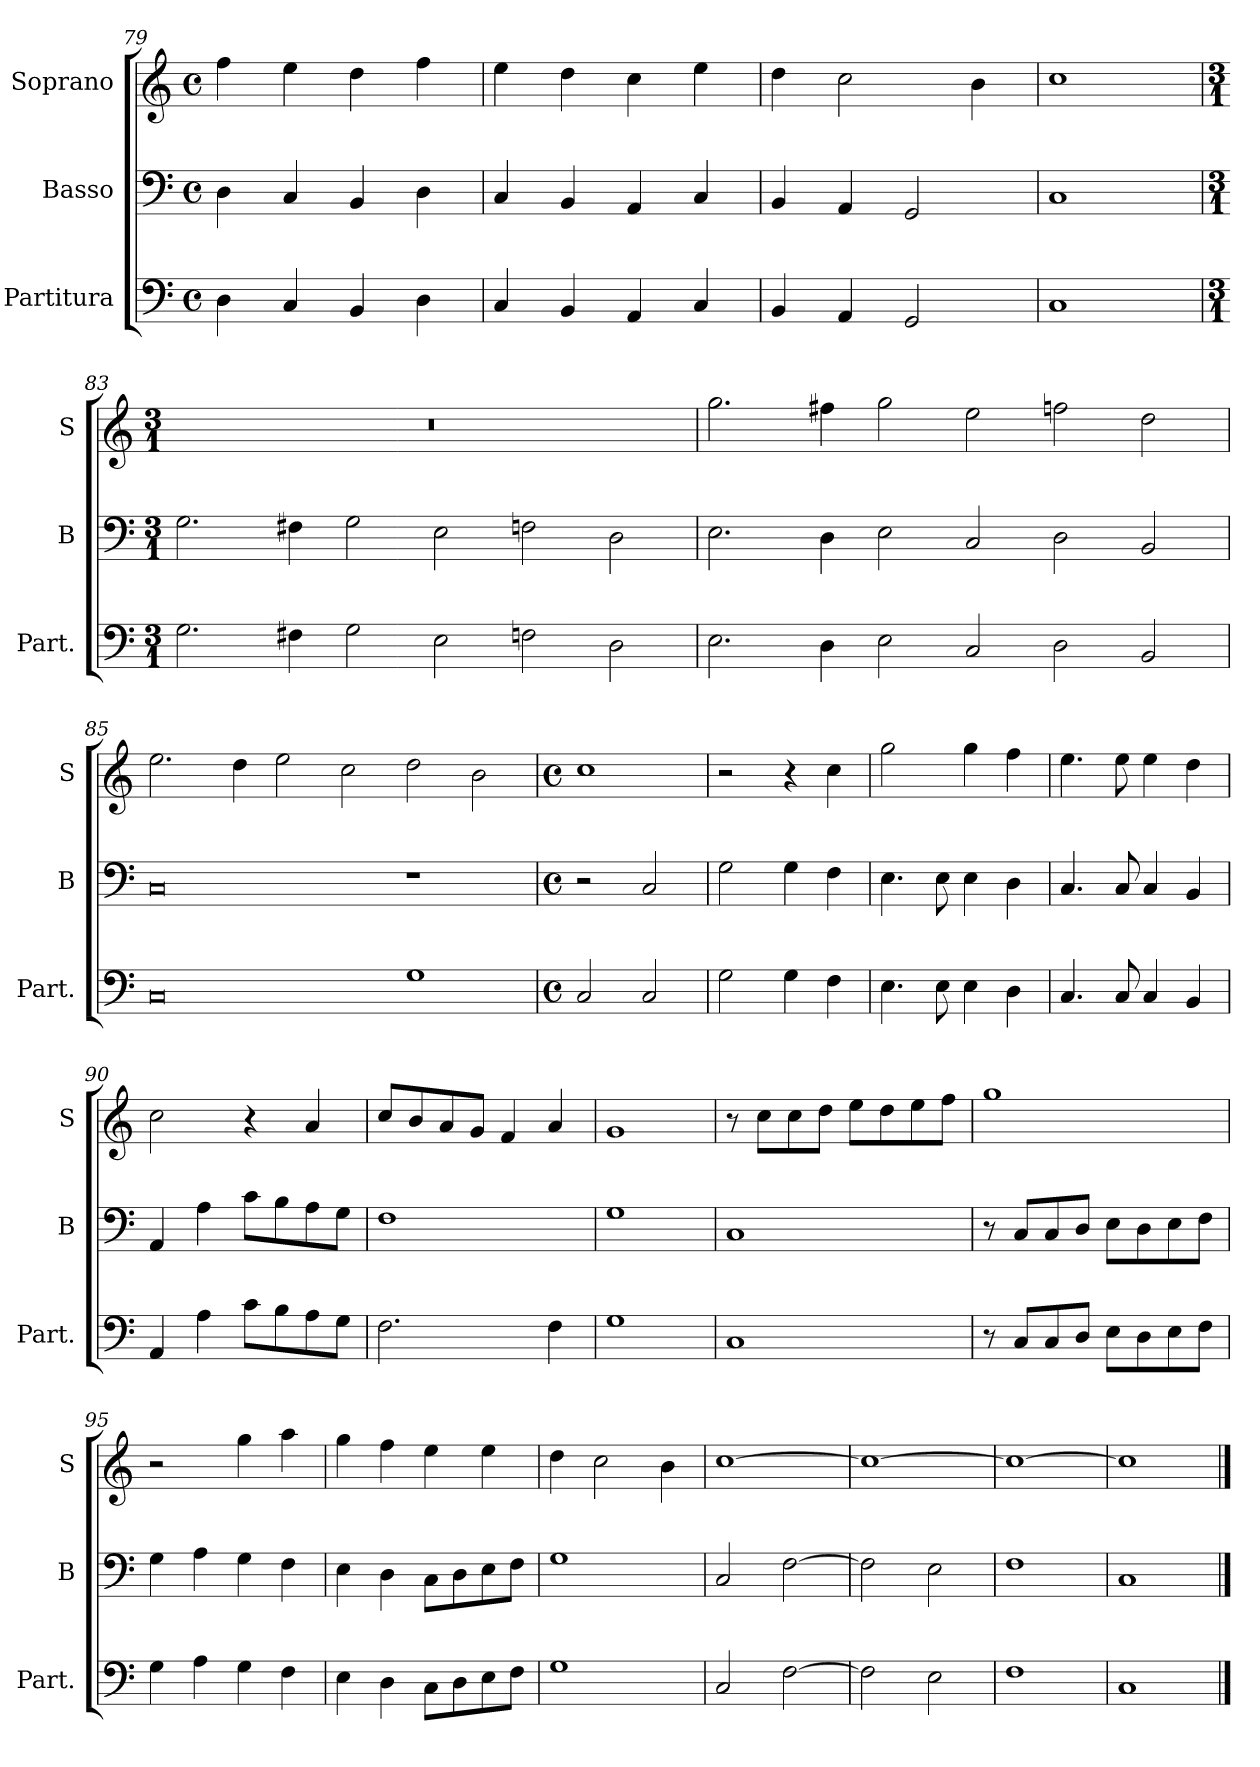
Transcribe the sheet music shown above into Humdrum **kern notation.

**kern	**kern	**kern
*part3	*part2	*part1
*staff3	*staff2	*staff1
*I"Partitura	*I"Basso	*I"Soprano
*I'Part.	*I'B	*I'S
*clefF4	*clefF4	*clefG2
*k[]	*k[]	*k[]
*M4/4	*M4/4	*M4/4
*met(c)	*met(c)	*met(c)
=79	=79	=79
4D\	4D\	4ff\
4C/	4C/	4ee\
4BB/	4BB/	4dd\
4D\	4D\	4ff\
=80	=80	=80
4C/	4C/	4ee\
4BB/	4BB/	4dd\
4AA/	4AA/	4cc\
4C/	4C/	4ee\
=81	=81	=81
4BB/	4BB/	4dd\
4AA/	4AA/	2cc\
2GG/	2GG/	.
.	.	4b\
=82	=82	=82
1C	1C	1cc
=83	=83	=83
*M3/1	*M3/1	*M3/1
*	*	*MM360
2.G\	2.G\	0.r
4F#X\	4F#X\	.
2G\	2G\	.
2E\	2E\	.
2Fn\	2Fn\	.
2D\	2D\	.
=84	=84	=84
2.E\	2.E\	2.gg\
4D\	4D\	4ff#X\
2E\	2E\	2gg\
2C/	2C/	2ee\
2D\	2D\	2ffn\
2BB/	2BB/	2dd\
=85	=85	=85
0C	0C	2.ee\
.	.	4dd\
.	.	2ee\
.	.	2cc\
1G	1r	2dd\
.	.	2b\
=86	=86	=86
*M4/4	*M4/4	*M4/4
*met(c)	*met(c)	*met(c)
*	*	*MM120
2C/	2r	1cc
2C/	2C/	.
=87	=87	=87
2G\	2G\	2r
4G\	4G\	4r
4F\	4F\	4cc\
=88	=88	=88
4.E\	4.E\	2gg\
8E\	8E\	.
4E\	4E\	4gg\
4D\	4D\	4ff\
=89	=89	=89
4.C/	4.C/	4.ee\
8C/	8C/	8ee\
4C/	4C/	4ee\
4BB/	4BB/	4dd\
=90	=90	=90
4AA/	4AA/	2cc\
4A\	4A\	.
8c\L	8c\L	4r
8B\	8B\	.
8A\	8A\	4a/
8G\J	8G\J	.
=91	=91	=91
2.F\	1F	8cc/L
.	.	8b/
.	.	8a/
.	.	8g/J
.	.	4f/
4F\	.	4a/
=92	=92	=92
1G	1G	1g
=93	=93	=93
1C	1C	8r
.	.	8cc\L
.	.	8cc\
.	.	8dd\J
.	.	8ee\L
.	.	8dd\
.	.	8ee\
.	.	8ff\J
=94	=94	=94
8r	8r	1gg
8C/L	8C/L	.
8C/	8C/	.
8D/J	8D/J	.
8E\L	8E\L	.
8D\	8D\	.
8E\	8E\	.
8F\J	8F\J	.
=95	=95	=95
4G\	4G\	2r
4A\	4A\	.
4G\	4G\	4gg\
4F\	4F\	4aa\
=96	=96	=96
4E\	4E\	4gg\
4D\	4D\	4ff\
8C\L	8C\L	4ee\
8D\	8D\	.
8E\	8E\	4ee\
8F\J	8F\J	.
=97	=97	=97
1G	1G	4dd\
.	.	2cc\
.	.	4b\
=98	=98	=98
2C/	2C/	[1cc
[2F\	[2F\	.
=99	=99	=99
2F\]	2F\]	1cc_
2E>\	2E\	.
=100	=100	=100
1F	1F	1cc_
=101	=101	=101
1C	1C	1cc]
==	==	==
*-	*-	*-
